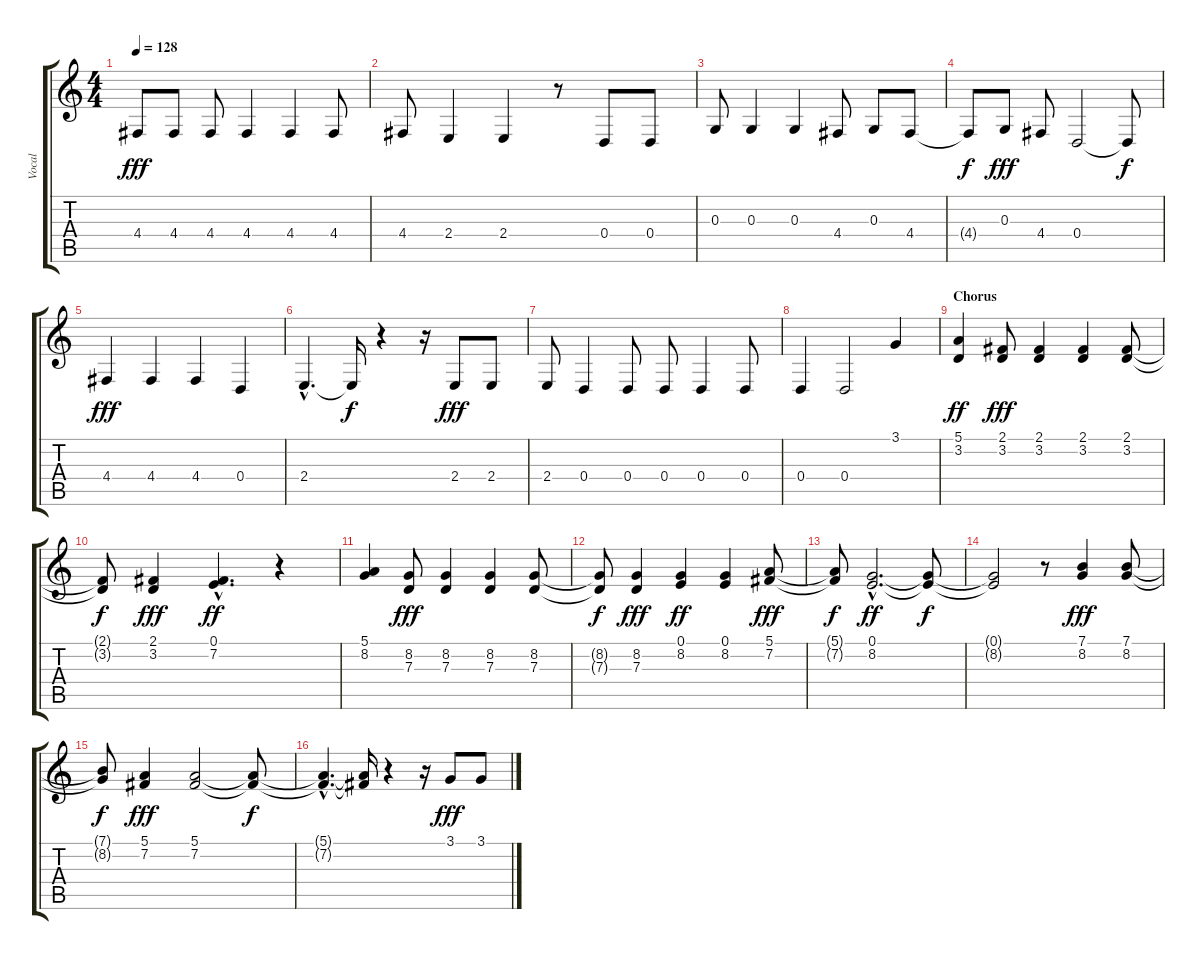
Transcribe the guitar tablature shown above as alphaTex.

\track ("Vocal" "Vocal") {instrument oboe}
\staff {score tabs}
\tuning (E4 B3 G3 D3 A2 E2) {hide}
\ts (4 4)
\tempo 128
\clef g2
\ks c
4.4.8{dy fff} 4.4.8 4.4.8 4.4.4 4.4.4 4.4.8 |
4.4.8 2.4.4 2.4.4 r.8 0.4.8 0.4.8 |
0.3.8 0.3.4 0.3.4 4.4.8 0.3.8 4.4.8 |
4.4{t}.8{dy f} 0.3.8{dy fff} 4.4.8 0.4.2 0.4{t}.8{dy f} |
4.4.4{dy fff} 4.4.4 4.4.4 0.4.4 |
2.4{hac}.4{d} 2.4{t}.16{dy f} r.4 r.16 2.4.8{dy fff} 2.4.8 |
2.4.8 0.4.4 0.4.8 0.4.8 0.4.4 0.4.8 |
0.4.4 0.4.2 3.1.4 |
\section ("" "Chorus")
(5.1 3.2).4{dy ff} (2.1 3.2).8{dy fff} (2.1 3.2).4 (2.1 3.2).4 (2.1 3.2).8 |
(2.1{t} 3.2{t}).8{dy f} (2.1 3.2).4{dy fff} (0.1{hac} 7.2{hac}).4{d dy ff} r.4 |
(5.1 8.2).4 (8.2 7.3).8{dy fff} (8.2 7.3).4 (8.2 7.3).4 (8.2 7.3).8 |
(8.2{t} 7.3{t}).8{dy f} (8.2 7.3).4{dy fff} (0.1 8.2).4{dy ff} (0.1 8.2).4 (5.1 7.2).8{dy fff} |
(5.1{t} 7.2{t}).8{dy f} (0.1{hac} 8.2{hac}).2{d dy ff} (0.1{t} 8.2{t}).8{dy f} |
(0.1{t} 8.2{t}).2 r.8 (7.1 8.2).4{dy fff} (7.1 8.2).8 |
(7.1{t} 8.2{t}).8{dy f} (5.1 7.2).4{dy fff} (5.1 7.2).2 (5.1{t} 7.2{t}).8{dy f} |
(5.1{hac t} 7.2{hac t}).4{d} (5.1{t} 7.2{t}).16 r.4 r.16 3.1.8{dy fff} 3.1.8
